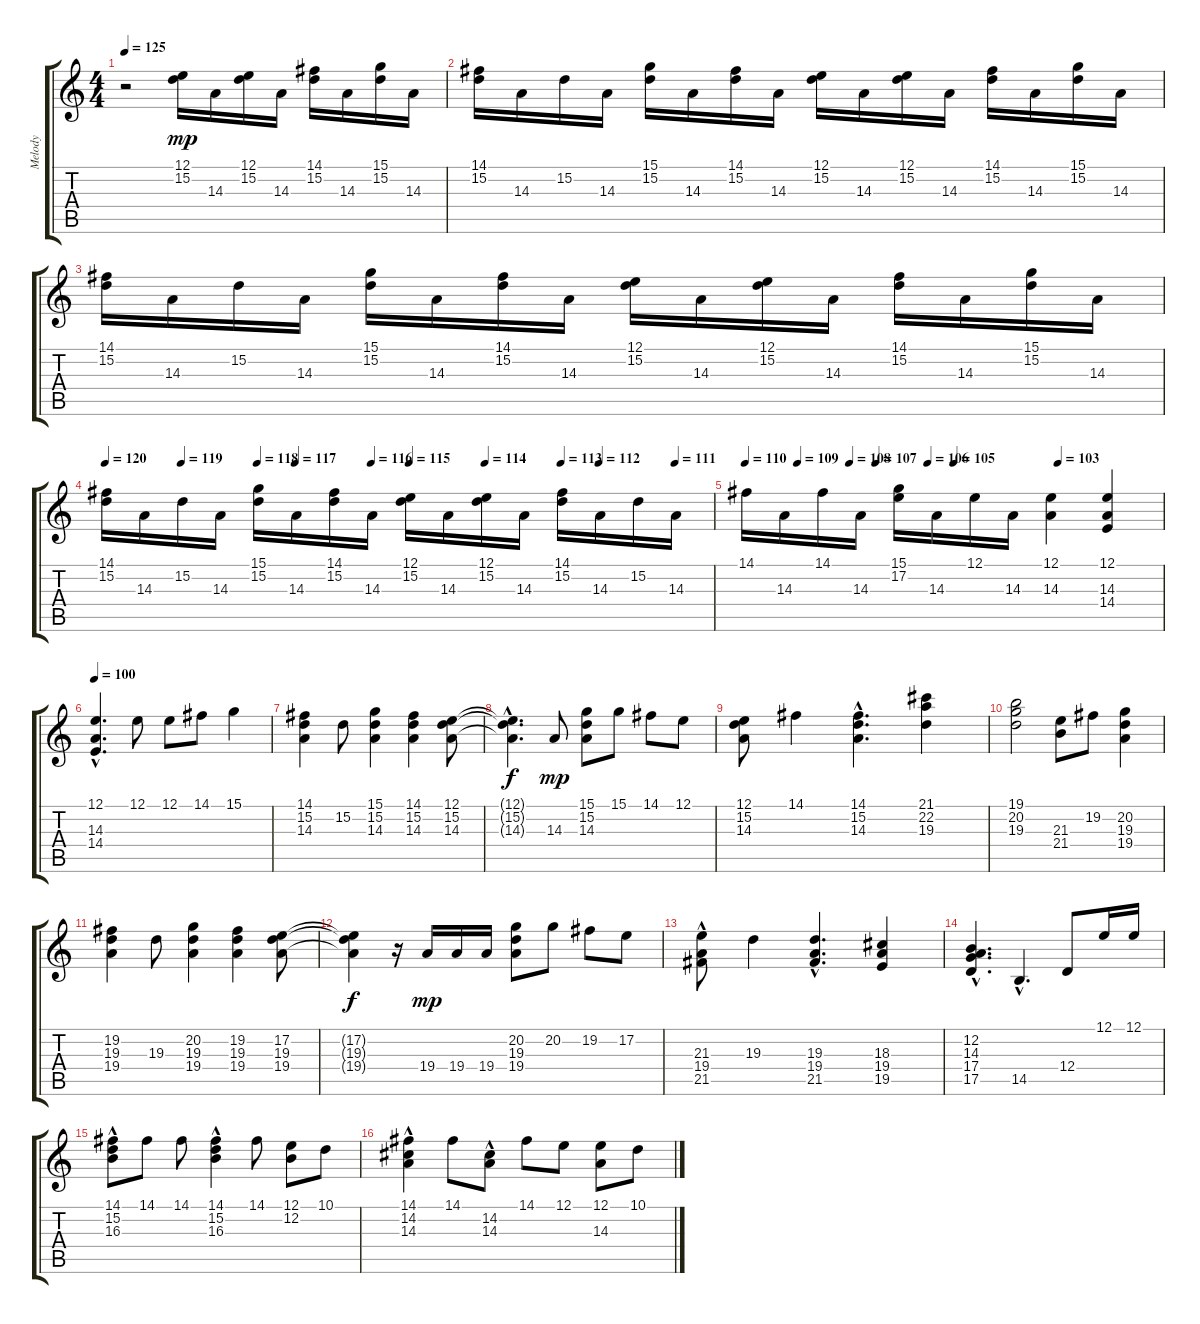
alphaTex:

\track ("Melody          " "Melody    ") {instrument acousticgrandpiano}
\staff {score tabs}
\tuning (E4 B3 G3 D3 A2 E2) {hide}
\ts (4 4)
\tempo 125
\clef g2
\ks c
r.2{dy mp instrument acousticgrandpiano} (12.1 15.2).16 14.3.16 (12.1 15.2).16 14.3.16 (14.1 15.2).16 14.3.16 (15.1 15.2).16 14.3.16 |
(14.1 15.2).16 14.3.16 15.2.16 14.3.16 (15.1 15.2).16 14.3.16 (14.1 15.2).16 14.3.16 (12.1 15.2).16 14.3.16 (12.1 15.2).16 14.3.16 (14.1 15.2).16 14.3.16 (15.1 15.2).16 14.3.16 |
(14.1 15.2).16 14.3.16 15.2.16 14.3.16 (15.1 15.2).16 14.3.16 (14.1 15.2).16 14.3.16 (12.1 15.2).16 14.3.16 (12.1 15.2).16 14.3.16 (14.1 15.2).16 14.3.16 (15.1 15.2).16 14.3.16 |
\tempo 120
\tempo (119 0.125)
\tempo (118 0.25)
\tempo (117 0.3125)
\tempo (116 0.4375)
\tempo (115 0.5)
\tempo (114 0.625)
\tempo (113 0.75)
\tempo (112 0.8125)
\tempo (111 0.9375)
(14.1 15.2).16 14.3.16 15.2.16 14.3.16 (15.1 15.2).16 14.3.16 (14.1 15.2).16 14.3.16 (12.1 15.2).16 14.3.16 (12.1 15.2).16 14.3.16 (14.1 15.2).16 14.3.16 15.2.16 14.3.16 |
\tempo 110
\tempo (109 0.125)
\tempo (108 0.25)
\tempo (107 0.3125)
\tempo (106 0.4375)
\tempo (105 0.5)
\tempo (103 0.75)
14.1.16 14.3.16 14.1.16 14.3.16 (15.1 17.2).16 14.3.16 12.1.16 14.3.16 (12.1 14.3).4 (12.1 14.3 14.4).4 |
\tempo 100
(12.1{hac} 14.3{hac} 14.4{hac}).4{d} 12.1.8 12.1.8 14.1.8 15.1.4 |
(14.1 15.2 14.3).4 15.2.8 (15.1 15.2 14.3).4 (14.1 15.2 14.3).4 (12.1 15.2 14.3).8 |
(12.1{hac t} 15.2{hac t} 14.3{hac t}).4{d dy f} 14.3.8{dy mp} (15.1 15.2 14.3).8 15.1.8 14.1.8 12.1.8 |
(12.1 15.2 14.3).8 14.1.4 (14.1{hac} 15.2{hac} 14.3{hac}).4{d} (21.1 22.2 19.3).4 |
(19.1 20.2 19.3).2 (21.3 21.4).8 19.2.8 (20.2 19.3 19.4).4 |
(19.2 19.3 19.4).4 19.3.8 (20.2 19.3 19.4).4 (19.2 19.3 19.4).4 (17.2 19.3 19.4).8 |
(17.2{t} 19.3{t} 19.4{t}).4{dy f} r.16 19.4.16{dy mp} 19.4.16 19.4.16 (20.2 19.3 19.4).8 20.2.8 19.2.8 17.2.8 |
(21.3 19.4{hac} 21.5{hac}).8 19.3.4 (19.3{hac} 19.4{hac} 21.5{hac}).4{d} (18.3 19.4 19.5).4 |
(12.2{hac} 14.3{hac} 17.4{hac} 17.5{hac}).4{d} 14.5{hac}.4{d} 12.4.8 12.1.16 12.1.16 |
(14.1 15.2{hac} 16.3{hac}).8 14.1.8 14.1.8 (14.1 15.2{hac} 16.3{hac}).4 14.1.8 (12.1 12.2).8 10.1.8 |
(14.1 14.2{hac} 14.3{hac}).4 14.1.8 (14.2{hac} 14.3{hac}).8 14.1.8 12.1.8 (12.1 14.3).8 10.1.8
